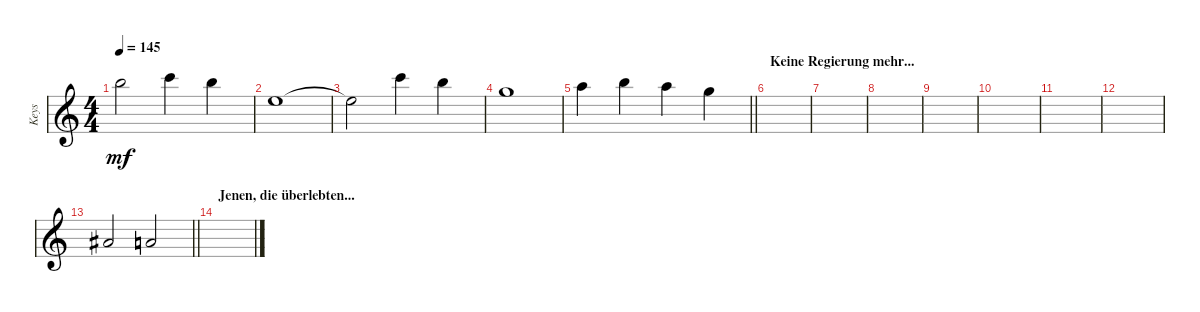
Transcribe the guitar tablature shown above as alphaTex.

\track ("Keys" "Keys") {instrument pad2warm}
\staff {score}
\tuning (E4 B3 G3 D3 A2 E2 B1) {hide}
\ts (4 4)
\tempo 145
\clef g2
\ks c
19.1{t}.2{dy mf} 20.1.4 19.1.4 |
12.1.1 |
12.1{t}.2 20.1.4 19.1.4 |
15.1.1 |
\barLineRight lightlight
17.1.4 19.1.4 17.1.4 15.1.4 |
\section ("" "Keine Regierung mehr...")
|
|
|
|
|
|
|
\barLineRight lightlight
6.1.2 5.1.2 |
\section ("" "Jenen, die überlebten...")
